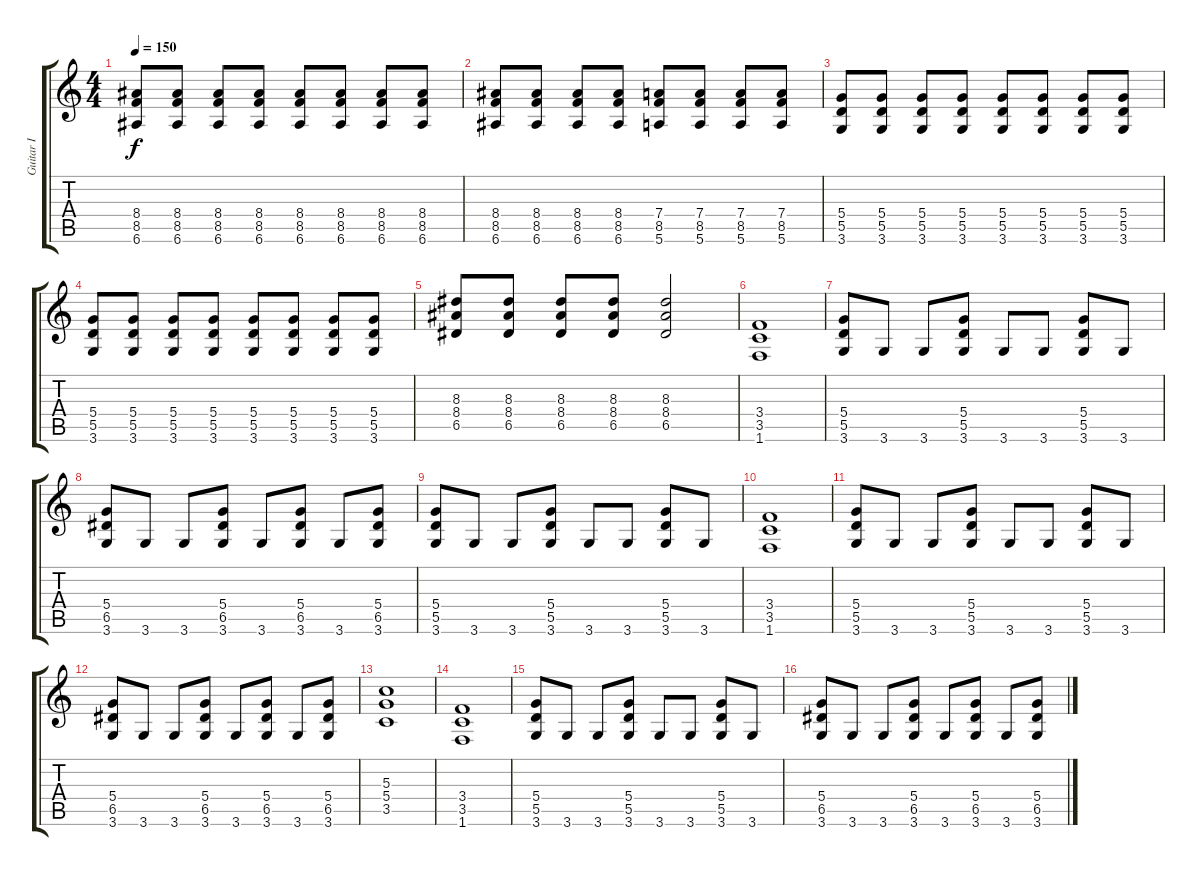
\track ("Guitar I" "Guitar I") {instrument distortionguitar}
\staff {score tabs}
\tuning (E4 B3 G3 D3 A2 E2) {hide}
\ts (4 4)
\tempo 150
\clef g2
\ks c
(8.4 8.5 6.6).8{dy f} (8.4 8.5 6.6).8 (8.4 8.5 6.6).8 (8.4 8.5 6.6).8 (8.4 8.5 6.6).8 (8.4 8.5 6.6).8 (8.4 8.5 6.6).8 (8.4 8.5 6.6).8 |
(8.4 8.5 6.6).8 (8.4 8.5 6.6).8 (8.4 8.5 6.6).8 (8.4 8.5 6.6).8 (7.4 8.5 5.6).8 (7.4 8.5 5.6).8 (7.4 8.5 5.6).8 (7.4 8.5 5.6).8 |
(5.4 5.5 3.6).8 (5.4 5.5 3.6).8 (5.4 5.5 3.6).8 (5.4 5.5 3.6).8 (5.4 5.5 3.6).8 (5.4 5.5 3.6).8 (5.4 5.5 3.6).8 (5.4 5.5 3.6).8 |
(5.4 5.5 3.6).8 (5.4 5.5 3.6).8 (5.4 5.5 3.6).8 (5.4 5.5 3.6).8 (5.4 5.5 3.6).8 (5.4 5.5 3.6).8 (5.4 5.5 3.6).8 (5.4 5.5 3.6).8 |
(8.3 8.4 6.5).8 (8.3 8.4 6.5).8 (8.3 8.4 6.5).8 (8.3 8.4 6.5).8 (8.3 8.4 6.5).2{volume 14} |
(3.4 3.5 1.6).1 |
(5.4 5.5 3.6).8 3.6.8 3.6.8 (5.4 5.5 3.6).8 3.6.8 3.6.8 (5.4 5.5 3.6).8 3.6.8 |
(5.4 6.5 3.6).8 3.6.8 3.6.8 (5.4 6.5 3.6).8 3.6.8 (5.4 6.5 3.6).8 3.6.8 (5.4 6.5 3.6).8 |
(5.4 5.5 3.6).8 3.6.8 3.6.8 (5.4 5.5 3.6).8 3.6.8 3.6.8 (5.4 5.5 3.6).8 3.6.8 |
(3.4 3.5 1.6).1 |
(5.4 5.5 3.6).8 3.6.8 3.6.8 (5.4 5.5 3.6).8 3.6.8 3.6.8 (5.4 5.5 3.6).8 3.6.8 |
(5.4 6.5 3.6).8 3.6.8 3.6.8 (5.4 6.5 3.6).8 3.6.8 (5.4 6.5 3.6).8 3.6.8 (5.4 6.5 3.6).8 |
(5.3 5.4 3.5).1 |
(3.4 3.5 1.6).1 |
(5.4 5.5 3.6).8 3.6.8 3.6.8 (5.4 5.5 3.6).8 3.6.8 3.6.8 (5.4 5.5 3.6).8 3.6.8 |
(5.4 6.5 3.6).8 3.6.8 3.6.8 (5.4 6.5 3.6).8 3.6.8 (5.4 6.5 3.6).8 3.6.8 (5.4 6.5 3.6).8
